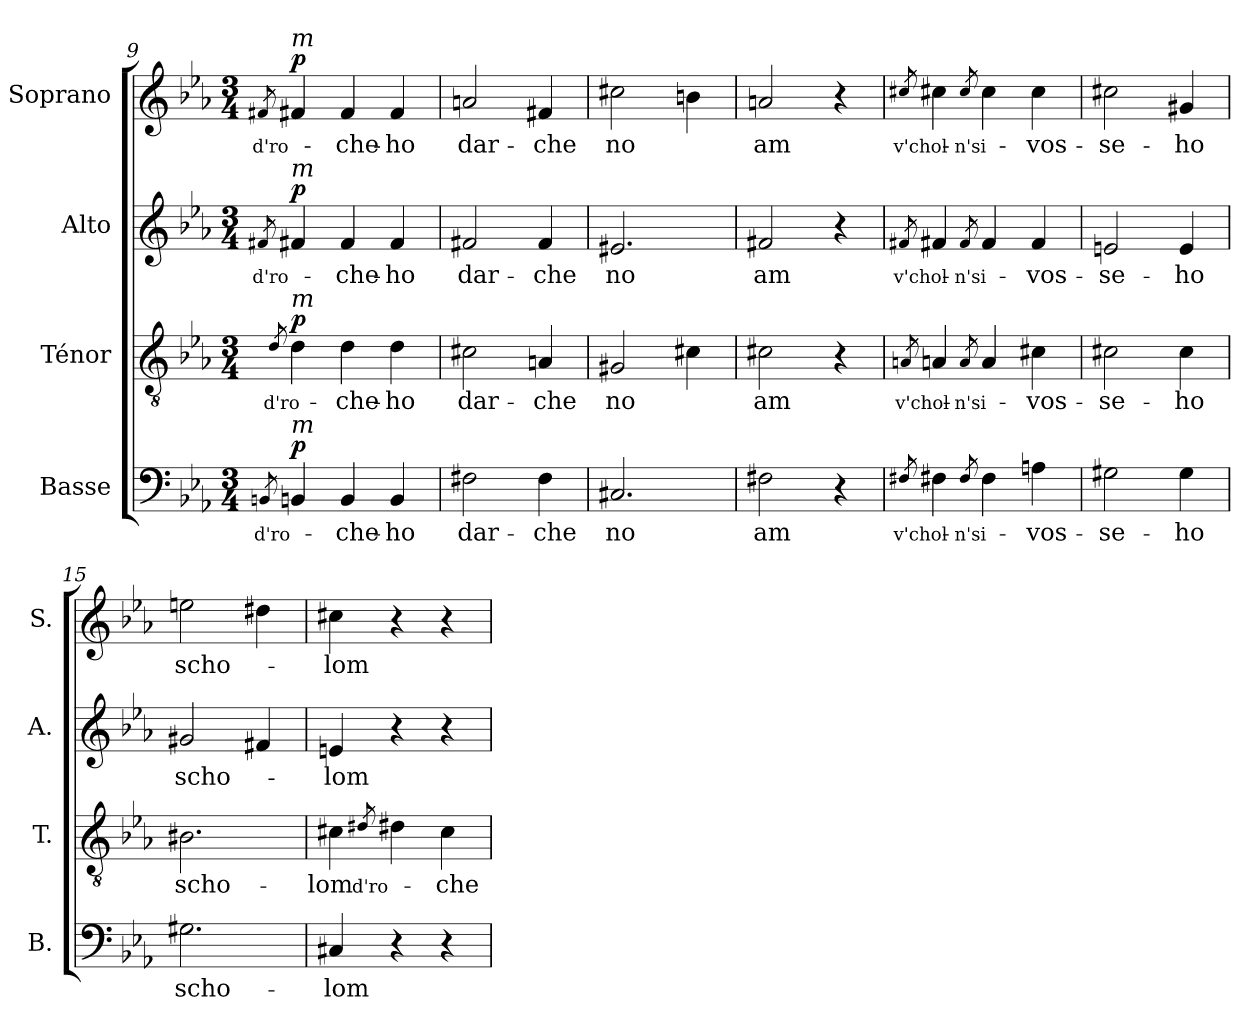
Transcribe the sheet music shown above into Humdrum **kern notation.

**kern	**text	**dynam	**kern	**text	**dynam	**kern	**text	**dynam	**kern	**text	**dynam
*part4	*part4	*part4	*part3	*part3	*part3	*part2	*part2	*part2	*part1	*part1	*part1
*staff4	*staff4	*staff4	*staff3	*staff3	*staff3	*staff2	*staff2	*staff2	*staff1	*staff1	*staff1
*I"Basse	*	*	*I"Ténor	*	*	*I"Alto	*	*	*I"Soprano	*	*
*I'B.	*	*	*I'T.	*	*	*I'A.	*	*	*I'S.	*	*
*clefF4	*	*	*clefGv2	*	*	*clefG2	*	*	*clefG2	*	*
*	*	*	*ITrd7c12	*	*	*	*	*	*	*	*
*k[b-e-a-]	*	*	*k[b-e-a-]	*	*	*k[b-e-a-]	*	*	*k[b-e-a-]	*	*
*E-:	*	*	*E-:	*	*	*E-:	*	*	*E-:	*	*
*M3/4	*	*	*M3/4	*	*	*M3/4	*	*	*M3/4	*	*
=9	=9	=9	=9	=9	=9	=9	=9	=9	=9	=9	=9
!	!	!	!	!	!	!	!	!	!	!LO:LY:b:color=#000000	!
!	!	!	!	!	!	!	!LO:LY:b:color=#000000	!	!	!	!
!	!	!	!	!LO:LY:b:color=#000000	!	!	!	!	!	!	!
!	!LO:LY:b:color=#000000	!	!	!	!	!	!	!	!	!	!
8qBBni/	d'ro-	.	8qDi/	d'ro-	.	8qf#Xi/	d'ro-	.	8qf#Xi/	d'ro-	.
!	!	!	!	!	!	!	!	!	!LO:TX:a:i:t=m	!	!
!	!	!	!	!	!	!LO:TX:a:i:t=m	!	!	!	!	!
!	!	!	!LO:TX:a:i:t=m	!	!	!	!	!	!	!	!
!LO:TX:a:i:t=m	!	!	!	!	!	!	!	!	!	!	!
4BBi/	.	p	4Di\	.	p	4f#i/	.	p	4f#i/	.	p
!	!LO:LY:b:color=#000000	!	!	!	!	!	!	!	!	!	!
!	!	!	!	!LO:LY:b:color=#000000	!	!	!	!	!	!	!
!	!	!	!	!	!	!	!LO:LY:b:color=#000000	!	!	!	!
!	!	!	!	!	!	!	!	!	!	!LO:LY:b:color=#000000	!
4BBi/	-che-	.	4Di\	-che-	.	4f#i/	-che-	.	4f#i/	-che-	.
!	!LO:LY:b:color=#000000	!	!	!	!	!	!	!	!	!	!
!	!	!	!	!LO:LY:b:color=#000000	!	!	!	!	!	!	!
!	!	!	!	!	!	!	!LO:LY:b:color=#000000	!	!	!	!
!	!	!	!	!	!	!	!	!	!	!LO:LY:b:color=#000000	!
4BBi/	-ho	.	4Di\	-ho	.	4f#i/	-ho	.	4f#i/	-ho	.
=10	=10	=10	=10	=10	=10	=10	=10	=10	=10	=10	=10
!	!LO:LY:b:color=#000000	!	!	!	!	!	!	!	!	!	!
!	!	!	!	!LO:LY:b:color=#000000	!	!	!	!	!	!	!
!	!	!	!	!	!	!	!LO:LY:b:color=#000000	!	!	!	!
!	!	!	!	!	!	!	!	!	!	!LO:LY:b:color=#000000	!
2F#Xi\	dar-	.	2C#Xi\	dar-	.	2f#Xi/	dar-	.	2ani/	dar-	.
!	!LO:LY:b:color=#000000	!	!	!	!	!	!	!	!	!	!
!	!	!	!	!LO:LY:b:color=#000000	!	!	!	!	!	!	!
!	!	!	!	!	!	!	!LO:LY:b:color=#000000	!	!	!	!
!	!	!	!	!	!	!	!	!	!	!LO:LY:b:color=#000000	!
4F#i\	-che	.	4AAni/	-che	.	4f#i/	-che	.	4f#Xi/	-che	.
=11	=11	=11	=11	=11	=11	=11	=11	=11	=11	=11	=11
!	!LO:LY:b:color=#000000	!	!	!	!	!	!	!	!	!	!
!	!	!	!	!LO:LY:b:color=#000000	!	!	!	!	!	!	!
!	!	!	!	!	!	!	!LO:LY:b:color=#000000	!	!	!	!
!	!	!	!	!	!	!	!	!	!	!LO:LY:b:color=#000000	!
2.C#Xi/	no	.	2GG#Xi/	no	.	2.e#Xi/	no	.	2cc#Xi\	no	.
.	.	.	4C#Xi\	.	.	.	.	.	4bni\	.	.
=12	=12	=12	=12	=12	=12	=12	=12	=12	=12	=12	=12
!	!LO:LY:b:color=#000000	!	!	!	!	!	!	!	!	!	!
!	!	!	!	!LO:LY:b:color=#000000	!	!	!	!	!	!	!
!	!	!	!	!	!	!	!LO:LY:b:color=#000000	!	!	!	!
!	!	!	!	!	!	!	!	!	!	!LO:LY:b:color=#000000	!
2F#Xi\	am	.	2C#Xi\	am	.	2f#Xi/	am	.	2ani/	am	.
4r	.	.	4r	.	.	4r	.	.	4r	.	.
!!LO:LB:g=z
=13	=13	=13	=13	=13	=13	=13	=13	=13	=13	=13	=13
!	!	!	!	!	!	!	!	!	!	!LO:LY:b:color=#000000	!
!	!	!	!	!	!	!	!LO:LY:b:color=#000000	!	!	!	!
!	!	!	!	!LO:LY:b:color=#000000	!	!	!	!	!	!	!
!	!LO:LY:b:color=#000000	!	!	!	!	!	!	!	!	!	!
8qF#Xi/	v'chol-	.	8qAAni/	v'chol-	.	8qf#Xi/	v'chol-	.	8qcc#Xi/	v'chol-	.
4F#i\	.	.	4AAi/	.	.	4f#i/	.	.	4cc#i\	.	.
!	!	!	!	!	!	!	!	!	!	!LO:LY:b:color=#000000	!
!	!	!	!	!	!	!	!LO:LY:b:color=#000000	!	!	!	!
!	!	!	!	!LO:LY:b:color=#000000	!	!	!	!	!	!	!
!	!LO:LY:b:color=#000000	!	!	!	!	!	!	!	!	!	!
8qF#i/	-n'si-	.	8qAAi/	-n'si-	.	8qf#i/	-n'si-	.	8qcc#i/	-n'si-	.
4F#i\	.	.	4AAi/	.	.	4f#i/	.	.	4cc#i\	.	.
!	!LO:LY:b:color=#000000	!	!	!	!	!	!	!	!	!	!
!	!	!	!	!LO:LY:b:color=#000000	!	!	!	!	!	!	!
!	!	!	!	!	!	!	!LO:LY:b:color=#000000	!	!	!	!
!	!	!	!	!	!	!	!	!	!	!LO:LY:b:color=#000000	!
4Ani\	-vos-	.	4C#Xi\	-vos-	.	4f#i/	-vos-	.	4cc#i\	-vos-	.
=14	=14	=14	=14	=14	=14	=14	=14	=14	=14	=14	=14
!	!LO:LY:b:color=#000000	!	!	!	!	!	!	!	!	!	!
!	!	!	!	!LO:LY:b:color=#000000	!	!	!	!	!	!	!
!	!	!	!	!	!	!	!LO:LY:b:color=#000000	!	!	!	!
!	!	!	!	!	!	!	!	!	!	!LO:LY:b:color=#000000	!
2G#Xi\	-se-	.	2C#Xi\	-se-	.	2eni/	-se-	.	2cc#Xi\	-se-	.
!	!LO:LY:b:color=#000000	!	!	!	!	!	!	!	!	!	!
!	!	!	!	!LO:LY:b:color=#000000	!	!	!	!	!	!	!
!	!	!	!	!	!	!	!LO:LY:b:color=#000000	!	!	!	!
!	!	!	!	!	!	!	!	!	!	!LO:LY:b:color=#000000	!
4G#i\	-ho	.	4C#i\	-ho	.	4ei/	-ho	.	4g#Xi/	-ho	.
=15	=15	=15	=15	=15	=15	=15	=15	=15	=15	=15	=15
!	!LO:LY:b:color=#000000	!	!	!	!	!	!	!	!	!	!
!	!	!	!	!LO:LY:b:color=#000000	!	!	!	!	!	!	!
!	!	!	!	!	!	!	!LO:LY:b:color=#000000	!	!	!	!
!	!	!	!	!	!	!	!	!	!	!LO:LY:b:color=#000000	!
2.G#Xi\	scho-	.	2.BB#Xi\	scho-	.	2g#Xi/	scho-	.	2eeni\	scho-	.
.	.	.	.	.	.	4f#Xi/	.	.	4dd#Xi\	.	.
=16	=16	=16	=16	=16	=16	=16	=16	=16	=16	=16	=16
!	!LO:LY:b:color=#000000	!	!	!	!	!	!	!	!	!	!
!	!	!	!	!LO:LY:b:color=#000000	!	!	!	!	!	!	!
!	!	!	!	!	!	!	!LO:LY:b:color=#000000	!	!	!	!
!	!	!	!	!	!	!	!	!	!	!LO:LY:b:color=#000000	!
4C#Xi/	-lom	.	4C#Xi\	-lom	.	4eni/	-lom	.	4cc#Xi\	-lom	.
!	!	!	!	!LO:LY:b:color=#000000	!	!	!	!	!	!	!
.	.	.	8qD#Xi/	d'ro-	.	.	.	.	.	.	.
4r	.	.	4D#i\	.	.	4r	.	.	4r	.	.
!	!	!	!	!LO:LY:b:color=#000000	!	!	!	!	!	!	!
4r	.	.	4C#i\	-che-	.	4r	.	.	4r	.	.
=	=	=	=	=	=	=	=	=	=	=	=
*-	*-	*-	*-	*-	*-	*-	*-	*-	*-	*-	*-
